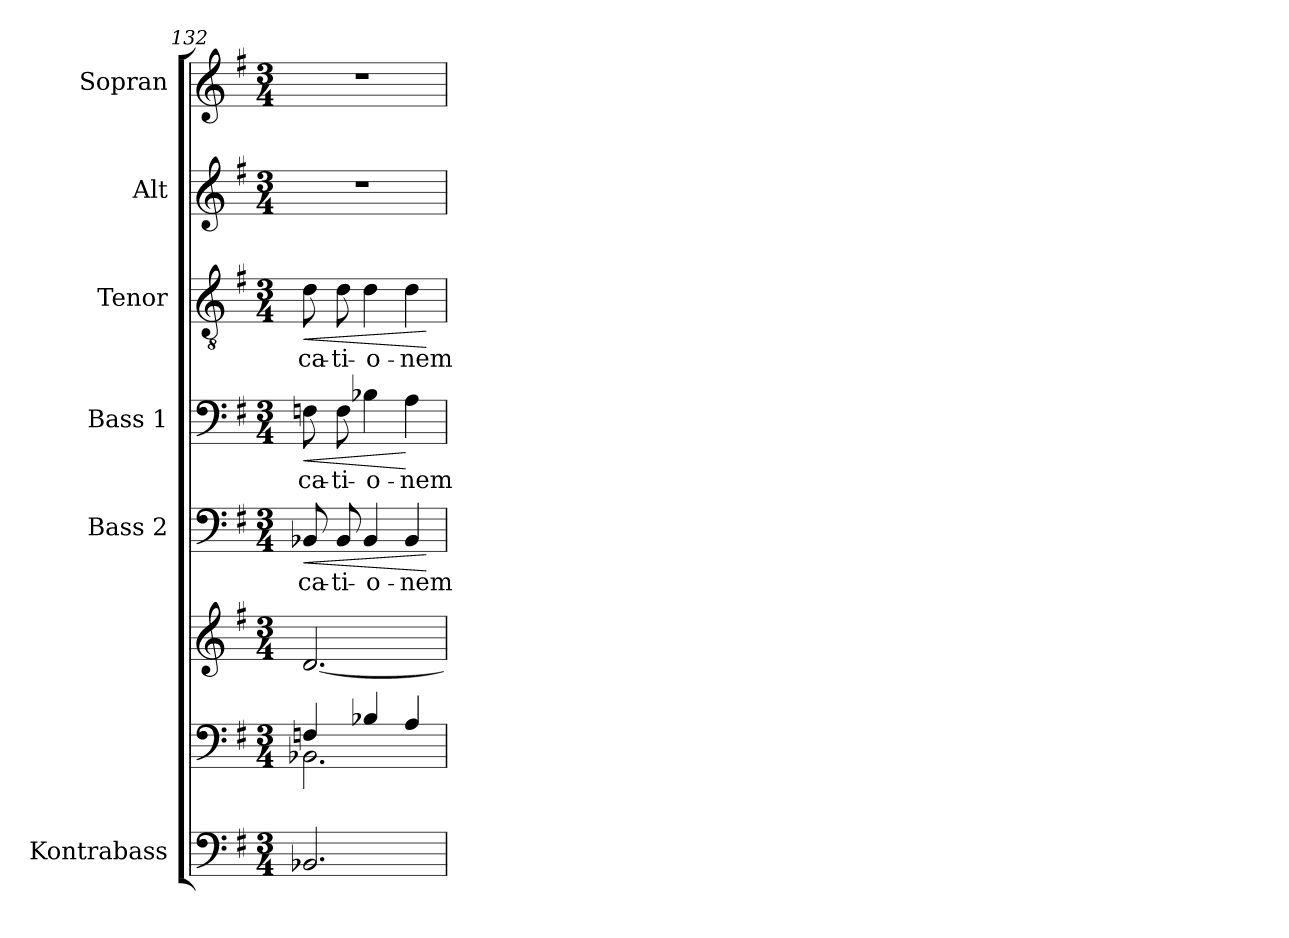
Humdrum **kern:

**kern	**kern	**kern	**kern	**text	**dynam	**kern	**text	**dynam	**kern	**text	**dynam	**kern	**kern
*part7	*part6	*part6	*part5	*part5	*part5	*part4	*part4	*part4	*part3	*part3	*part3	*part2	*part1
*staff8	*staff7	*staff6	*staff5	*staff5	*staff5	*staff4	*staff4	*staff4	*staff3	*staff3	*staff3	*staff2	*staff1
*I"Kontrabass	*	*	*I"Bass 2	*	*	*I"Bass 1	*	*	*I"Tenor	*	*	*I"Alt	*I"Sopran
*I'Kb.	*	*	*I'B. 2	*	*	*I'B. 1	*	*	*I'T.	*	*	*I'A.	*I'S.
*clefF4	*clefF4	*clefG2	*clefF4	*	*	*clefF4	*	*	*clefGv2	*	*	*clefG2	*clefG2
*ITrd7c12	*	*	*	*	*	*	*	*	*	*	*	*	*
*k[f#]	*k[f#]	*k[f#]	*k[f#]	*	*	*k[f#]	*	*	*k[f#]	*	*	*k[f#]	*k[f#]
*G:	*G:	*G:	*G:	*	*	*G:	*	*	*G:	*	*	*G:	*G:
*M3/4	*M3/4	*M3/4	*M3/4	*	*	*M3/4	*	*	*M3/4	*	*	*M3/4	*M3/4
=132	=132	=132	=132	=132	=132	=132	=132	=132	=132	=132	=132	=132	=132
*	*^	*	*	*	*	*	*	*	*	*	*	*	*
!	!	!	!	!	!LO:LY:b	!LO:HP:b	!	!LO:LY:b	!LO:HP:b	!	!LO:LY:b	!LO:HP:b	!	!
2.BBB-X/	4Fn/	2.BB-X\	[2.d/	8BB-X/	-ca-	<	8Fn\	-ca-	<	8d\	-ca-	<	2.r	2.r
!	!	!	!	!	!LO:LY:b	!	!	!LO:LY:b	!	!	!LO:LY:b	!	!	!
.	.	.	.	8BB-/	-ti-	.	8F\	-ti-	.	8d\	-ti-	.	.	.
!	!	!	!	!	!LO:LY:b	!	!	!LO:LY:b	!	!	!LO:LY:b	!	!	!
.	4B-X/	.	.	4BB-/	-o-	.	4B-X\	-o-	.	4d\	-o-	.	.	.
!	!	!	!	!	!LO:LY:b	!	!	!LO:LY:b	!	!	!LO:LY:b	!	!	!
.	4A/	.	.	4BB-/	-nem	.	4A\	-nem	[	4d\	-nem	.	.	.
*	*v	*v	*	*	*	*	*	*	*	*	*	*	*	*
.	.	.	.	.	[	.	.	.	.	.	[	.	.
=	=	=	=	=	=	=	=	=	=	=	=	=	=
*-	*-	*-	*-	*-	*-	*-	*-	*-	*-	*-	*-	*-	*-
